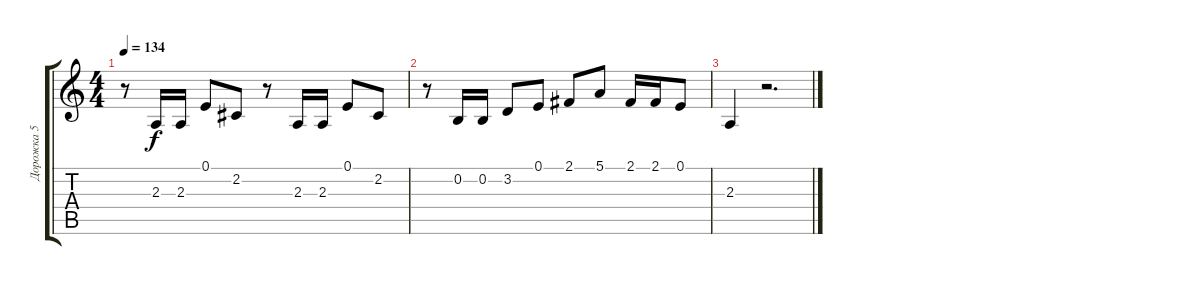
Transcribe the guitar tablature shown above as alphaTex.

\track ("Дорожка 5" "Дорожка 5") {instrument altosax}
\staff {score tabs}
\tuning (E4 B3 G3 D3 A2 E2) {hide}
\ts (4 4)
\tempo 134
\clef g2
\ks c
r.8{dy f} 2.3.16 2.3.16 0.1.8 2.2.8 r.8 2.3.16 2.3.16 0.1.8 2.2.8 |
r.8 0.2.16 0.2.16 3.2.8 0.1.8 2.1.8 5.1.8 2.1.16 2.1.16 0.1.8 |
2.3.4 r.2{d}
